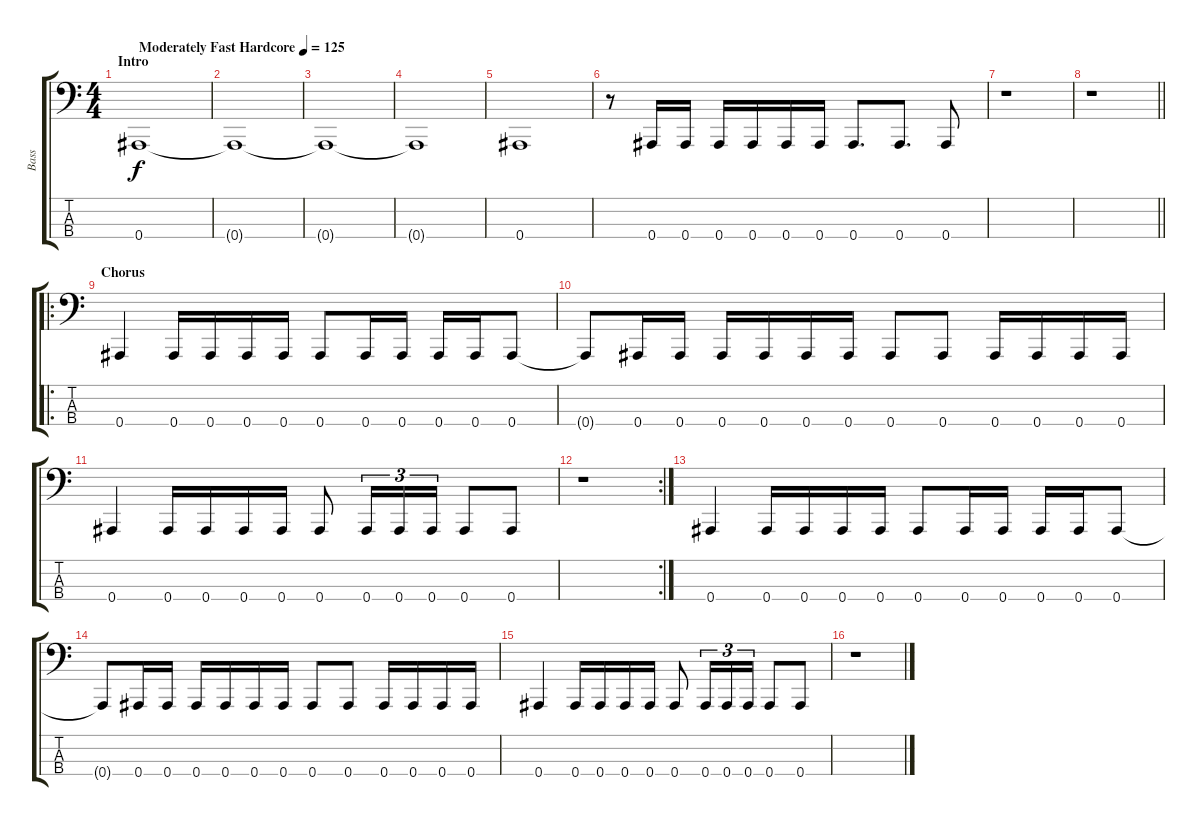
\track ("Bass" "Bass") {instrument electricbasspick}
\staff {score tabs}
\tuning (Eb2 Bb1 F1 Bb0) {hide}
\ts (4 4)
\section ("" "Intro")
\tempo (125 "Moderately Fast Hardcore")
\clef f4
\ks c
0.4.1{dy f instrument electricbasspick} |
0.4{t}.1 |
0.4{t}.1 |
0.4{t}.1 |
0.4.1 |
r.8 0.4.16 0.4.16 0.4.16 0.4.16 0.4.16 0.4.16 0.4.8{d} 0.4.8{d} 0.4.8 |
r.1 |
\barLineRight lightlight
r.1 |
\ro
\section ("" "Chorus")
0.4.4 0.4.16 0.4.16 0.4.16 0.4.16 0.4.8 0.4.16 0.4.16 0.4.16 0.4.16 0.4.8 |
0.4{t}.8 0.4.16 0.4.16 0.4.16 0.4.16 0.4.16 0.4.16 0.4.8 0.4.8 0.4.16 0.4.16 0.4.16 0.4.16 |
0.4.4 0.4.16 0.4.16 0.4.16 0.4.16 0.4.8 0.4.16{tu (3 2)} 0.4.16{tu (3 2)} 0.4.16{tu (3 2)} 0.4.8 0.4.8 |
\rc 2
r.1 |
0.4.4 0.4.16 0.4.16 0.4.16 0.4.16 0.4.8 0.4.16 0.4.16 0.4.16 0.4.16 0.4.8 |
0.4{t}.8 0.4.16 0.4.16 0.4.16 0.4.16 0.4.16 0.4.16 0.4.8 0.4.8 0.4.16 0.4.16 0.4.16 0.4.16 |
0.4.4 0.4.16 0.4.16 0.4.16 0.4.16 0.4.8 0.4.16{tu (3 2)} 0.4.16{tu (3 2)} 0.4.16{tu (3 2)} 0.4.8 0.4.8 |
r.1
